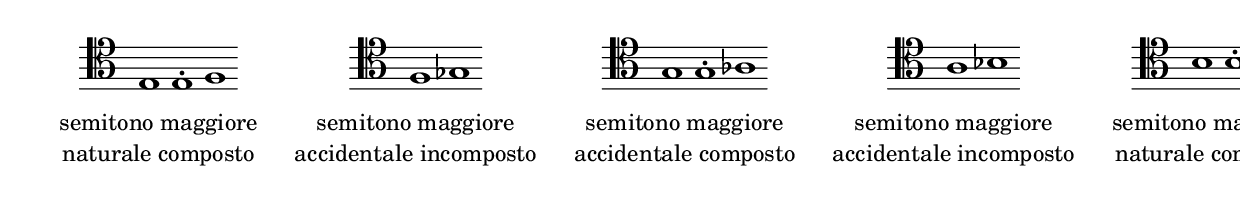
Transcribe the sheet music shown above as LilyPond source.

\version "2.22.2"

% Auto generated file

\header {
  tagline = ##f
}

dot = {
   \once \override Script.add-stem-support = ##f
   \once \override Script.toward-stem-shift = 0
   \once \override Script.skyline-horizontal-padding = 0
   \once \override Script.direction = 1
   \once \override Script.font-size = 1
}

\markup {
  \center-column {
    \line {
      \center-align
      \fontsize#3 { \concat { \normal-text ""} }
    }
    \null
    \line {
      \center-column {

        \line {
          \score {
            <<
              \new Staff \with { instrumentName = ""} {
                \override Staff.TimeSignature.stencil = ##f
                \override Staff.NoteHead.style = #'baroque
                \accidentalStyle Score.forget
                \cadenzaOn
                \clef "tenor" e1 
                \dot e1-. 
                f1 
                \cadenzaOff
              }
            >>
            \layout {
              \context {
                \Score
                \override SpacingSpanner.common-shortest-duration = #(ly:make-moment 1)
              }
            }
          }
        }
        \null
        \line {
          \left-align {  \normal-text "semitono maggiore" }
        }
        \line {
          \left-align {  \normal-text "naturale composto" }
        }

      }
      \hspace #3 
      \center-column {

        \line {
          \score {
            <<
              \new Staff \with { instrumentName = ""} {
                \override Staff.TimeSignature.stencil = ##f
                \override Staff.NoteHead.style = #'baroque
                \accidentalStyle Score.forget
                \cadenzaOn
                \clef "tenor" f1 
                ges1 
                \cadenzaOff
              }
            >>
            \layout {
              \context {
                \Score
                \override SpacingSpanner.common-shortest-duration = #(ly:make-moment 1)
              }
            }
          }
        }
        \null
        \line {
          \left-align {  \normal-text "semitono maggiore" }
        }
        \line {
          \left-align {  \normal-text "accidentale incomposto" }
        }

      }
      \hspace #3 
      \center-column {

        \line {
          \score {
            <<
              \new Staff \with { instrumentName = ""} {
                \override Staff.TimeSignature.stencil = ##f
                \override Staff.NoteHead.style = #'baroque
                \accidentalStyle Score.forget
                \cadenzaOn
                \clef "tenor" g1 
                \dot g1-. 
                as1 
                \cadenzaOff
              }
            >>
            \layout {
              \context {
                \Score
                \override SpacingSpanner.common-shortest-duration = #(ly:make-moment 1)
              }
            }
          }
        }
        \null
        \line {
          \left-align {  \normal-text "semitono maggiore" }
        }
        \line {
          \left-align {  \normal-text "accidentale composto" }
        }

      }
      \hspace #3 
      \center-column {

        \line {
          \score {
            <<
              \new Staff \with { instrumentName = ""} {
                \override Staff.TimeSignature.stencil = ##f
                \override Staff.NoteHead.style = #'baroque
                \accidentalStyle Score.forget
                \cadenzaOn
                \clef "tenor" a1 
                bes1 
                \cadenzaOff
              }
            >>
            \layout {
              \context {
                \Score
                \override SpacingSpanner.common-shortest-duration = #(ly:make-moment 1)
              }
            }
          }
        }
        \null
        \line {
          \left-align {  \normal-text "semitono maggiore" }
        }
        \line {
          \left-align {  \normal-text "accidentale incomposto" }
        }

      }
      \hspace #3 
      \center-column {

        \line {
          \score {
            <<
              \new Staff \with { instrumentName = ""} {
                \override Staff.TimeSignature.stencil = ##f
                \override Staff.NoteHead.style = #'baroque
                \accidentalStyle Score.forget
                \cadenzaOn
                \clef "tenor" b1 
                \dot b1-. 
                c'1 
                \cadenzaOff
              }
            >>
            \layout {
              \context {
                \Score
                \override SpacingSpanner.common-shortest-duration = #(ly:make-moment 1)
              }
            }
          }
        }
        \null
        \line {
          \left-align {  \normal-text "semitono maggiore" }
        }
        \line {
          \left-align {  \normal-text "naturale composto" }
        }

      }
      \hspace #3 
      \center-column {

        \line {
          \score {
            <<
              \new Staff \with { instrumentName = ""} {
                \override Staff.TimeSignature.stencil = ##f
                \override Staff.NoteHead.style = #'baroque
                \accidentalStyle Score.forget
                \cadenzaOn
                \clef "tenor" c'1 
                b1 
                \cadenzaOff
              }
            >>
            \layout {
              \context {
                \Score
                \override SpacingSpanner.common-shortest-duration = #(ly:make-moment 1)
              }
            }
          }
        }
        \null
        \line {
          \left-align {  \normal-text "semitono maggiore" }
        }
        \line {
          \left-align {  \normal-text "naturale incomposto" }
        }

      }
      \hspace #3 
      \center-column {

        \line {
          \score {
            <<
              \new Staff \with { instrumentName = ""} {
                \override Staff.TimeSignature.stencil = ##f
                \override Staff.NoteHead.style = #'baroque
                \accidentalStyle Score.forget
                \cadenzaOn
                \clef "tenor" a1 
                gis1 
                \cadenzaOff
              }
            >>
            \layout {
              \context {
                \Score
                \override SpacingSpanner.common-shortest-duration = #(ly:make-moment 1)
              }
            }
          }
        }
        \null
        \line {
          \left-align {  \normal-text "semitono maggiore" }
        }
        \line {
          \left-align {  \normal-text "accidentale incomposto" }
        }

      }
      \hspace #3 
      \center-column {

        \line {
          \score {
            <<
              \new Staff \with { instrumentName = ""} {
                \override Staff.TimeSignature.stencil = ##f
                \override Staff.NoteHead.style = #'baroque
                \accidentalStyle Score.forget
                \cadenzaOn
                \clef "tenor" f1 
                e1 
                \cadenzaOff
              }
            >>
            \layout {
              \context {
                \Score
                \override SpacingSpanner.common-shortest-duration = #(ly:make-moment 1)
              }
            }
          }
        }
        \null
        \line {
          \left-align {  \normal-text "semitono maggiore" }
        }
        \line {
          \left-align {  \normal-text "naturale incomposto" }
        }

      }
      \hspace #3 

    }
  }
}